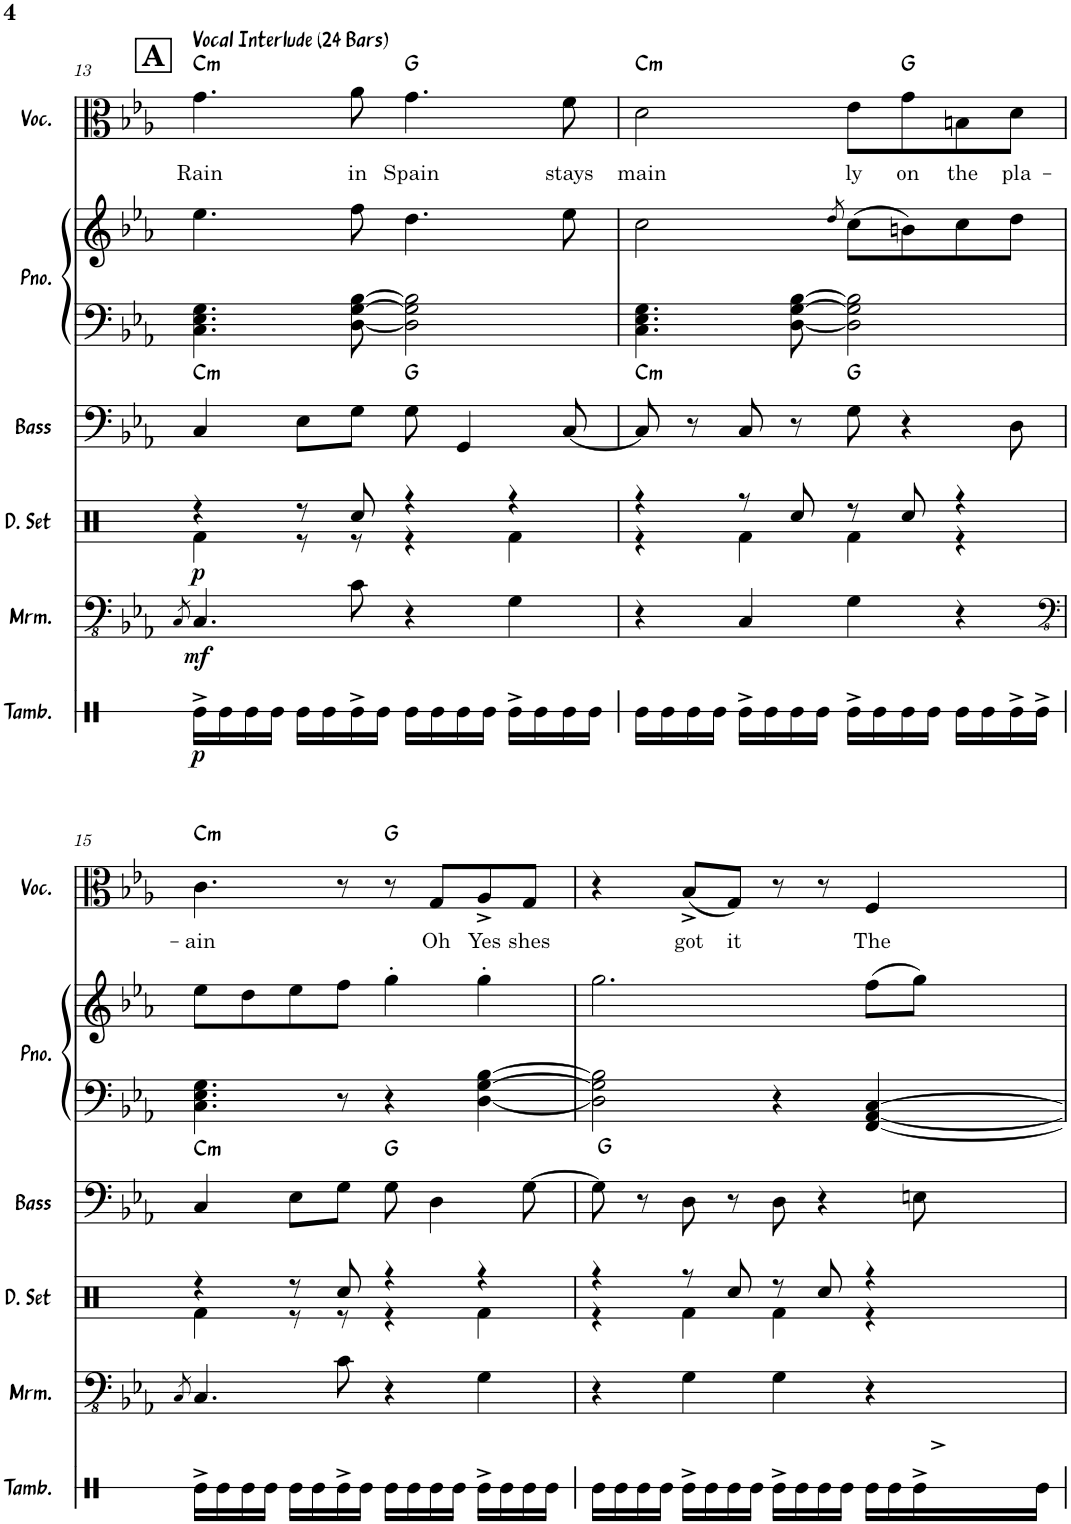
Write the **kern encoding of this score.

**kern	**dynam	**kern	**dynam	**kern	**dynam	**kern	**harte	**kern	**kern	**kern	**text	**harte
*part6	*part6	*part5	*part5	*part4	*part4	*part3	*part3	*part2	*part2	*part1	*part1	*part1
*staff7	*staff7	*staff6	*staff6	*staff5	*staff5	*staff4	*	*staff3	*staff2	*staff1	*staff1	*
*I"Tambourine	*	*I"Marimba	*	*I"Drumset	*	*I"Acoustic Bass	*	*I"Piano	*	*I"Vocals	*	*
*I'Tamb.	*	*I'Mrm.	*	*I'D. Set	*	*I'Bass	*	*I'Pno.	*	*I'Voc.	*	*
!!LO:PB:g=z
*clefX	*	*clefFv4	*	*clefX	*	*clefF4	*	*clefF4	*clefG2	*clefC3	*	*
*	*	*	*	*	*	*Trd7c12	*	*	*	*	*	*
*k[]	*	*k[b-e-a-]	*	*k[]	*	*k[b-e-a-]	*	*k[b-e-a-]	*k[b-e-a-]	*k[b-e-a-]	*	*
*M4/4	*	*M4/4	*	*M4/4	*	*M4/4	*	*M4/4	*M4/4	*M4/4	*	*
!!LO:REH:place=s1:a:B:cj:fs=14:t=A
=13	=13	=13	=13	=13	=13	=13	=13	=13	=13	=13	=13	=13
.	.	8qCC/	.	.	.	.	.	.	.	.	.	.
*	*	*	*	*^	*	*	*	*	*	*	*	*
!	!	!	!	!	!	!	!	!	!	!	!LO:TX:a:t=Vocal Interlude (24 Bars)	!	!
!	!LO:DY:b	!	!LO:DY:b	!	!	!LO:DY:b	!	!LO:H:kt=m	!	!	!	!LO:LY:b	!LO:H:kt=m
16Re^\LL	p	4.CC/	mf	4r	4Rf\	p	4C/	C:min	4.C\ 4.E-\ 4.G\	4.ee-\	4.g\	Rain	C:min
16Re\	.	.	.	.	.	.	.	.	.	.	.	.	.
16Re\	.	.	.	.	.	.	.	.	.	.	.	.	.
16Re\JJ	.	.	.	.	.	.	.	.	.	.	.	.	.
16Re\LL	.	.	.	8r	8r	.	8E-\L	.	.	.	.	.	.
16Re\	.	.	.	.	.	.	.	.	.	.	.	.	.
!	!	!	!	!	!	!	!	!	!	!	!	!LO:LY:b	!
16Re^\	.	8C\	.	8Rcc/	8r	.	8G\J	.	[8D\ [8G\ [8B-\	8ff\	8a-\	in	.
16Re\JJ	.	.	.	.	.	.	.	.	.	.	.	.	.
!	!	!	!	!	!	!	!	!	!	!	!	!LO:LY:b	!
16Re\LL	.	4r	.	4r	4r	.	8G\	G:maj	2D\] 2G\] 2B-\]	4.dd\	4.g\	Spain	G:maj
16Re\	.	.	.	.	.	.	.	.	.	.	.	.	.
16Re\	.	.	.	.	.	.	4GG/	.	.	.	.	.	.
16Re\JJ	.	.	.	.	.	.	.	.	.	.	.	.	.
16Re^\LL	.	4GG\	.	4r	4Rf\	.	.	.	.	.	.	.	.
16Re\	.	.	.	.	.	.	.	.	.	.	.	.	.
!	!	!	!	!	!	!	!	!	!	!	!	!LO:LY:b	!
16Re\	.	.	.	.	.	.	[8C/	.	.	8ee-\	8f\	stays	.
16Re\JJ	.	.	.	.	.	.	.	.	.	.	.	.	.
=14	=14	=14	=14	=14	=14	=14	=14	=14	=14	=14	=14	=14	=14
!	!	!	!	!	!	!	!	!LO:H:kt=m	!	!	!	!LO:LY:b	!LO:H:kt=m
16Re\LL	.	4r	.	4r	4r	.	8C/]	C:min	4.C\ 4.E-\ 4.G\	2cc\	2d\	main	C:min
16Re\	.	.	.	.	.	.	.	.	.	.	.	.	.
16Re\	.	.	.	.	.	.	8r	.	.	.	.	.	.
16Re\JJ	.	.	.	.	.	.	.	.	.	.	.	.	.
16Re^\LL	.	4CC/	.	8r	4Rf\	.	8C/	.	.	.	.	.	.
16Re\	.	.	.	.	.	.	.	.	.	.	.	.	.
16Re\	.	.	.	8Rcc/	.	.	8r	.	[8D\ [8G\ [8B-\	.	.	.	.
16Re\JJ	.	.	.	.	.	.	.	.	.	.	.	.	.
.	.	.	.	.	.	.	.	.	.	8qdd/	.	.	.
!	!	!	!	!	!	!	!	!	!	!	!	!LO:LY:b	!
16Re^\LL	.	4GG\	.	8r	4Rf\	.	8G\	G:maj	2D\] 2G\] 2B-\]	(8cc\L	8e-\L	-ly	.
16Re\	.	.	.	.	.	.	.	.	.	.	.	.	.
!	!	!	!	!	!	!	!	!	!	!	!	!LO:LY:b	!
16Re\	.	.	.	8Rcc/	.	.	4r	.	.	8bn\)	8g\	on	G:maj
16Re\JJ	.	.	.	.	.	.	.	.	.	.	.	.	.
!	!	!	!	!	!	!	!	!	!	!	!	!LO:LY:b	!
16Re\LL	.	4r	.	4r	4r	.	.	.	.	8cc\	8Bn\	the	.
16Re\	.	.	.	.	.	.	.	.	.	.	.	.	.
!	!	!	!	!	!	!	!	!	!	!	!	!LO:LY:b	!
16Re^\	.	.	.	.	.	.	8D\	.	.	8dd\J	8d\J	pla-	.
16Re^\JJ	.	.	.	.	.	.	.	.	.	.	.	.	.
!!LO:LB:g=z
=15	=15	=15	=15	=15	=15	=15	=15	=15	=15	=15	=15	=15	=15
*	*	*clefFv4	*	*	*	*	*	*	*	*	*	*	*
.	.	8qCC/	.	.	.	.	.	.	.	.	.	.	.
!	!	!	!	!	!	!	!	!LO:H:kt=m	!	!	!	!LO:LY:b	!LO:H:kt=m
16Re^\LL	.	4.CC/	.	4r	4Rf\	.	4C/	C:min	4.C\ 4.E-\ 4.G\	8ee-\L	4.c\	ain	C:min
16Re\	.	.	.	.	.	.	.	.	.	.	.	.	.
16Re\	.	.	.	.	.	.	.	.	.	8dd\	.	.	.
16Re\JJ	.	.	.	.	.	.	.	.	.	.	.	.	.
16Re\LL	.	.	.	8r	8r	.	8E-\L	.	.	8ee-\	.	.	.
16Re\	.	.	.	.	.	.	.	.	.	.	.	.	.
16Re^\	.	8C\	.	8Rcc/	8r	.	8G\J	.	8r	8ff\J	8r	.	.
16Re\JJ	.	.	.	.	.	.	.	.	.	.	.	.	.
16Re\LL	.	4r	.	4r	4r	.	8G\	G:maj	4r	4gg'\	8r	.	G:maj
16Re\	.	.	.	.	.	.	.	.	.	.	.	.	.
!	!	!	!	!	!	!	!	!	!	!	!	!LO:LY:b	!
16Re\	.	.	.	.	.	.	4D\	.	.	.	8G/L	Oh	.
16Re\JJ	.	.	.	.	.	.	.	.	.	.	.	.	.
!	!	!	!	!	!	!	!	!	!	!	!	!LO:LY:b	!
16Re^\LL	.	4GG\	.	4r	4Rf\	.	.	.	[4D\ [4G\ [4B-\	4gg'\	8A-^/	Yes	.
16Re\	.	.	.	.	.	.	.	.	.	.	.	.	.
!	!	!	!	!	!	!	!	!	!	!	!	!LO:LY:b	!
16Re\	.	.	.	.	.	.	[8G\	.	.	.	8G/J	shes	.
16Re\JJ	.	.	.	.	.	.	.	.	.	.	.	.	.
=16	=16	=16	=16	=16	=16	=16	=16	=16	=16	=16	=16	=16	=16
16Re\LL	.	4r	.	4r	4r	.	8G\]	G:maj	2D\] 2G\] 2B-\]	2.gg\	4r	.	.
16Re\	.	.	.	.	.	.	.	.	.	.	.	.	.
16Re\	.	.	.	.	.	.	8r	.	.	.	.	.	.
16Re\JJ	.	.	.	.	.	.	.	.	.	.	.	.	.
!	!	!	!	!	!	!	!	!	!	!	!	!LO:LY:b	!
16Re^\LL	.	4GG\	.	8r	4Rf\	.	8D\	.	.	.	(8B-^/L	got	.
16Re\	.	.	.	.	.	.	.	.	.	.	.	.	.
!	!	!	!	!	!	!	!	!	!	!	!	!LO:LY:b	!
16Re\	.	.	.	8Rcc/	.	.	8r	.	.	.	8G/J)	it	.
16Re\JJ	.	.	.	.	.	.	.	.	.	.	.	.	.
16Re^\LL	.	4GG\	.	8r	4Rf\	.	8D\	.	4r	.	8r	.	.
16Re\	.	.	.	.	.	.	.	.	.	.	.	.	.
16Re\	.	.	.	8Rcc/	.	.	4r	.	.	.	8r	.	.
16Re\JJ	.	.	.	.	.	.	.	.	.	.	.	.	.
!	!	!	!	!	!	!	!	!	!	!	!	!LO:LY:b	!
16Re\LL	.	4r	.	4r	4r	.	.	.	[4FF/ [4AA-/ [4C/	(8ff\L	4F/	The	.
16Re\	.	.	.	.	.	.	.	.	.	.	.	.	.
16Re^\	.	.	.	.	.	.	8En\	.	.	8gg\J)	.	.	.
16Re^\JJ	.	.	.	.	.	.	.	.	.	.	.	.	.
*	*	*	*	*v	*v	*	*	*	*	*	*	*	*
=	=	=	=	=	=	=	=	=	=	=	=	=
*-	*-	*-	*-	*-	*-	*-	*-	*-	*-	*-	*-	*-
